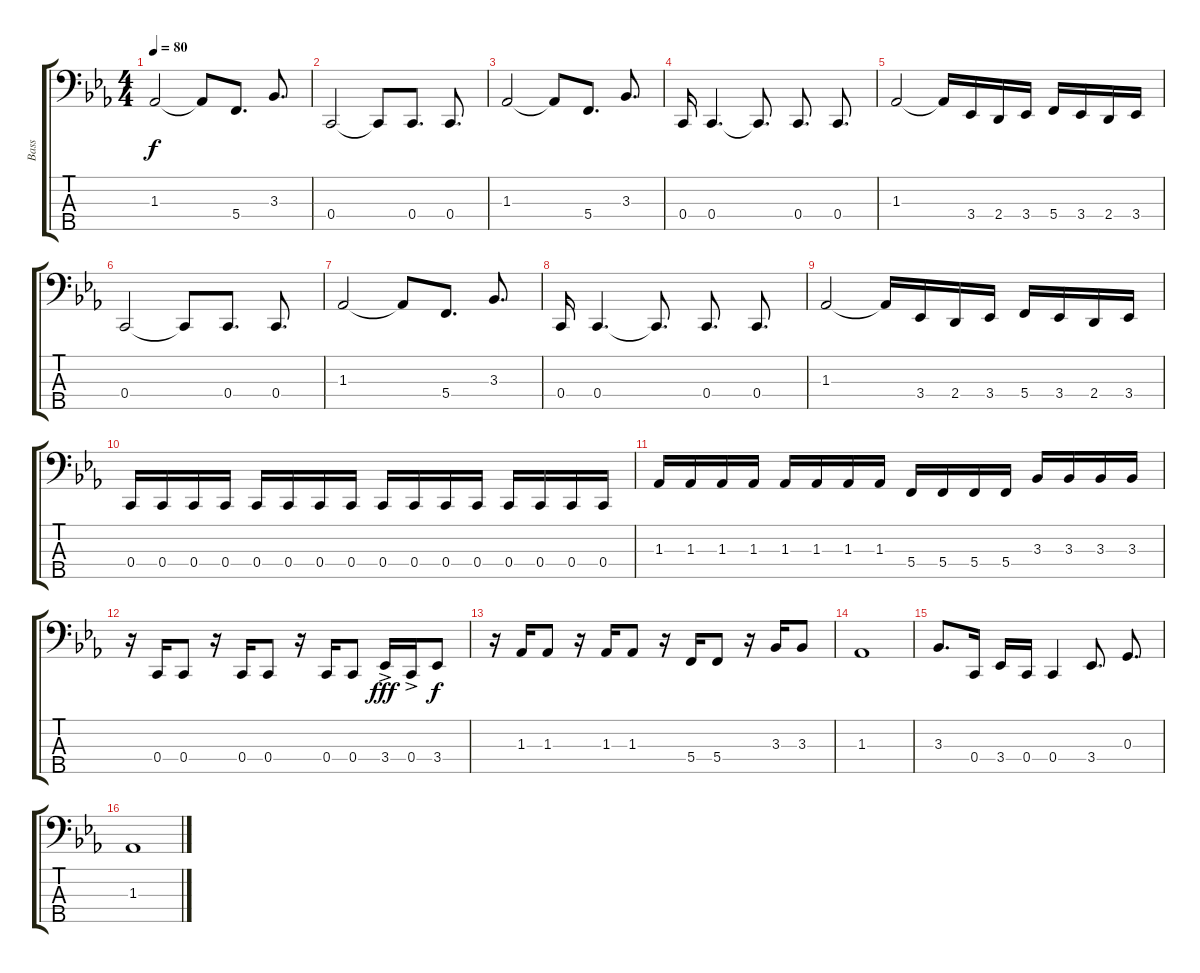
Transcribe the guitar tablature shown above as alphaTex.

\track ("Bass" "Bass") {instrument electricbassfinger}
\staff {score tabs}
\tuning (F2 C2 G1 C1 B0) {hide}
\ts (4 4)
\tempo 80
\clef f4
\ks eb
1.3.2{dy f} 1.3{t}.8 5.4.8{d} 3.3.8{d} |
0.4.2 0.4{t}.8 0.4.8{d} 0.4.8{d} |
1.3.2 1.3{t}.8 5.4.8{d} 3.3.8{d} |
0.4.16 0.4.4{d} 0.4{t}.8{d} 0.4.8{d} 0.4.8{d} |
1.3.2 1.3{t}.16 3.4.16 2.4.16 3.4.16 5.4.16 3.4.16 2.4.16 3.4.16 |
0.4.2 0.4{t}.8 0.4.8{d} 0.4.8{d} |
1.3.2 1.3{t}.8 5.4.8{d} 3.3.8{d} |
0.4.16 0.4.4{d} 0.4{t}.8{d} 0.4.8{d} 0.4.8{d} |
1.3.2 1.3{t}.16 3.4.16 2.4.16 3.4.16 5.4.16 3.4.16 2.4.16 3.4.16 |
0.4.16 0.4.16 0.4.16 0.4.16 0.4.16 0.4.16 0.4.16 0.4.16 0.4.16 0.4.16 0.4.16 0.4.16 0.4.16 0.4.16 0.4.16 0.4.16 |
1.3.16 1.3.16 1.3.16 1.3.16 1.3.16 1.3.16 1.3.16 1.3.16 5.4.16 5.4.16 5.4.16 5.4.16 3.3.16 3.3.16 3.3.16 3.3.16 |
r.16 0.4.16 0.4.8 r.16 0.4.16 0.4.8 r.16 0.4.16 0.4.8 3.4{ac}.16{dy fff} 0.4{ac}.16 3.4.8{dy f} |
r.16 1.3.16 1.3.8 r.16 1.3.16 1.3.8 r.16 5.4.16 5.4.8 r.16 3.3.16 3.3.8 |
1.3.1 |
3.3.8{d} 0.4.16 3.4.16 0.4.16 0.4.4 3.4.8{d} 0.3.8{d} |
1.3.1
